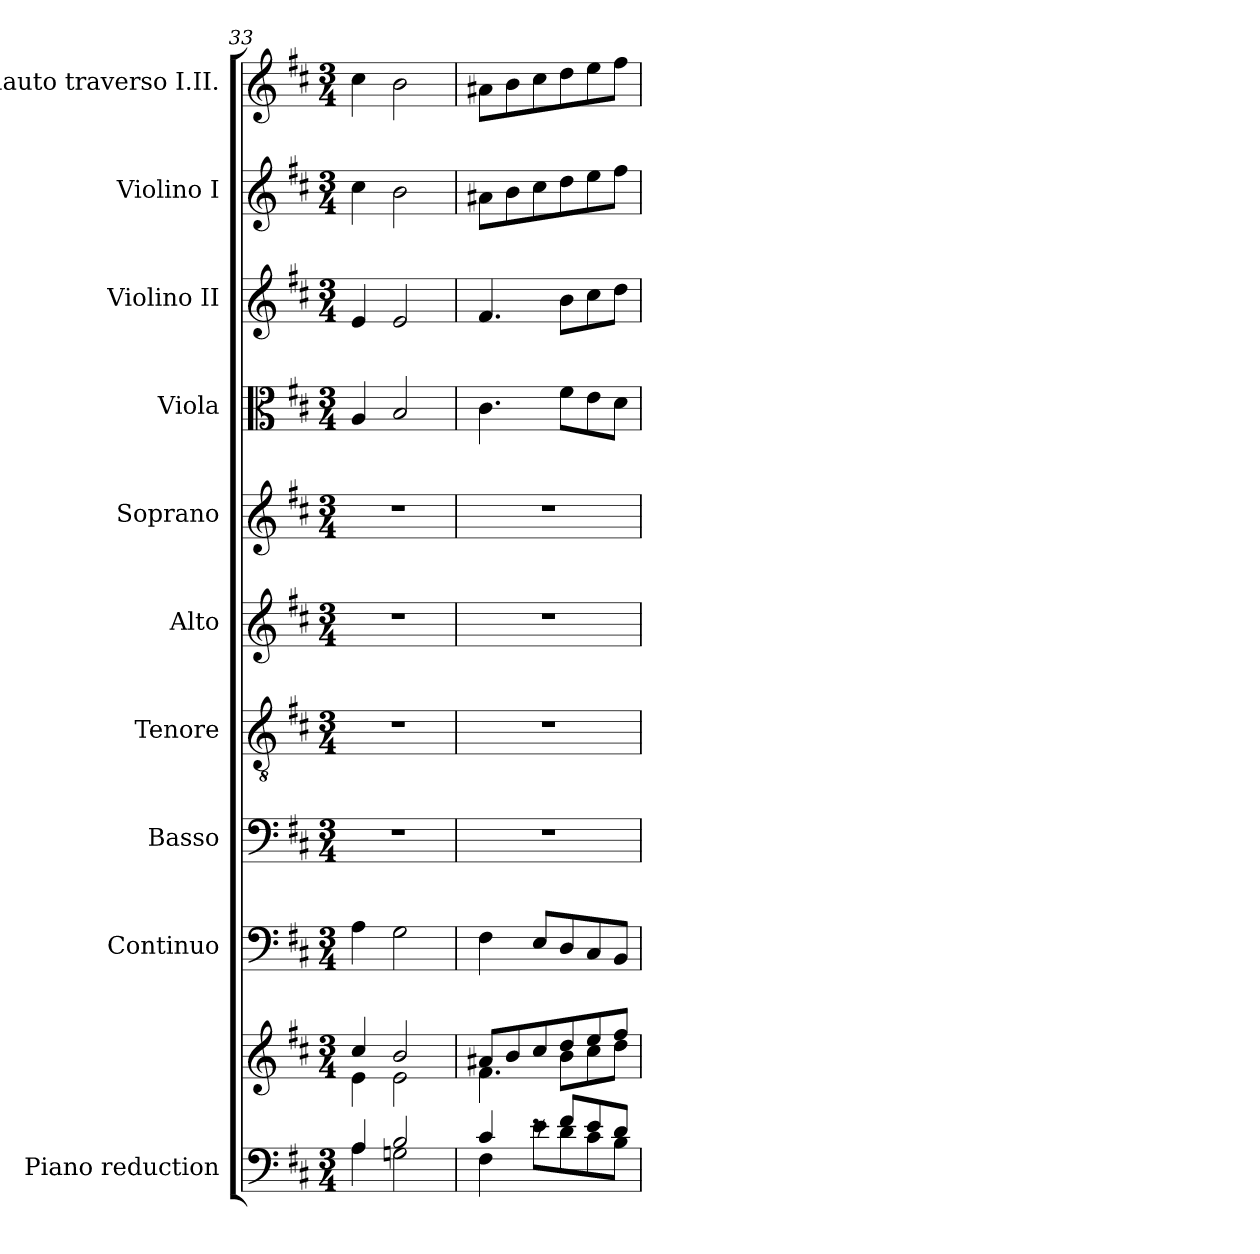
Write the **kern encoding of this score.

**kern	**kern	**kern	**kern	**kern	**kern	**kern	**kern	**kern	**kern	**kern
*part10	*part10	*part9	*part8	*part7	*part6	*part5	*part4	*part3	*part2	*part1
*staff11	*staff10	*staff9	*staff8	*staff7	*staff6	*staff5	*staff4	*staff3	*staff2	*staff1
*I"Piano reduction	*	*I"Continuo	*I"Basso	*I"Tenore	*I"Alto	*I"Soprano	*I"Viola	*I"Violino II	*I"Violino I	*I"Flauto traverso I.II.
*I'Pno	*	*	*	*	*	*	*I'Vla	*I'Vln	*I'Vln	*I'Fl
*clefF4	*clefG2	*clefF4	*clefF4	*clefGv2	*clefG2	*clefG2	*clefC3	*clefG2	*clefG2	*clefG2
*k[f#c#]	*k[f#c#]	*k[f#c#]	*k[f#c#]	*k[f#c#]	*k[f#c#]	*k[f#c#]	*k[f#c#]	*k[f#c#]	*k[f#c#]	*k[f#c#]
*M3/4	*M3/4	*M3/4	*M3/4	*M3/4	*M3/4	*M3/4	*M3/4	*M3/4	*M3/4	*M3/4
=33	=33	=33	=33	=33	=33	=33	=33	=33	=33	=33
*^	*^	*	*	*	*	*	*	*	*	*
4A/	4A\	4cc#/	4e\	4A\	2.r	2.r	2.r	2.r	4A/	4e/	4cc#\	4cc#\
2B/	2Gn\	2b/	2e\	2G\	.	.	.	.	2B/	2e/	2b\	2b\
=34	=34	=34	=34	=34	=34	=34	=34	=34	=34	=34	=34	=34
4c#/	4F#\	8a#X/L	4.f#\	4F#\	2.r	2.r	2.r	2.r	4.c#\	4.f#/	8a#X\L	8a#X\L
.	.	8b/	.	.	.	.	.	.	.	.	8b\	8b\
8re	8e\L	8cc#/	.	8E/L	.	.	.	.	.	.	8cc#\	8cc#\
8f#/L	8d\	8dd/	8b\L	8D/	.	.	.	.	8f#\L	8b\L	8dd\	8dd\
8e/	8c#\	8ee/	8cc#\	8C#/	.	.	.	.	8e\	8cc#\	8ee\	8ee\
8d/J	8B\J	8ff#/J	8dd\J	8BB/J	.	.	.	.	8d\J	8dd\J	8ff#\J	8ff#\J
*v	*v	*	*	*	*	*	*	*	*	*	*	*
*	*v	*v	*	*	*	*	*	*	*	*	*
=	=	=	=	=	=	=	=	=	=	=
*-	*-	*-	*-	*-	*-	*-	*-	*-	*-	*-
